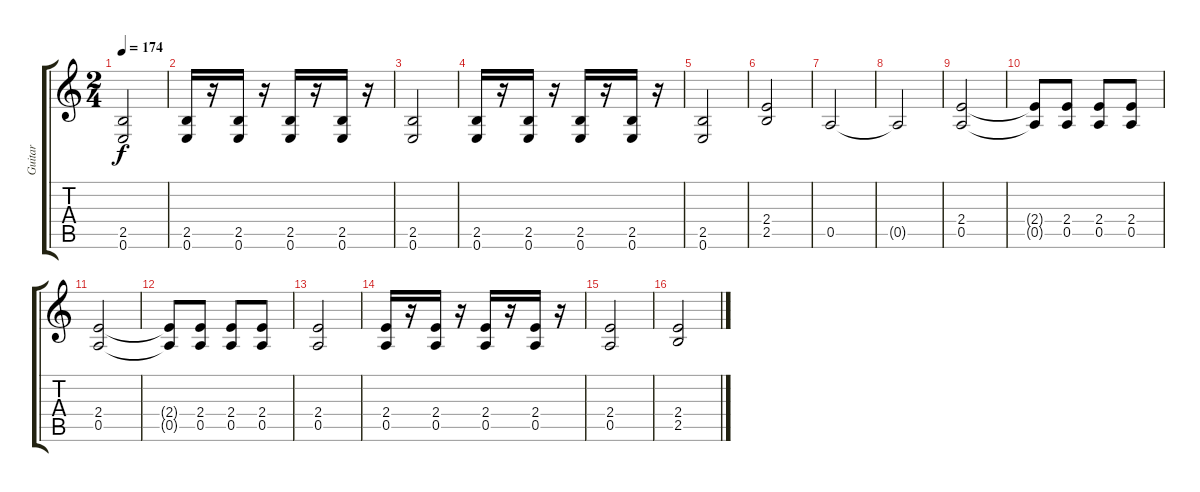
\track ("Guitar" "Guitar") {instrument distortionguitar}
\staff {score tabs}
\tuning (E4 B3 G3 D3 A2 E2) {hide}
\ts (2 4)
\tempo 174
\clef g2
\ks c
(2.5 0.6).2{dy f} |
(2.5 0.6).16 r.16 (2.5 0.6).16 r.16 (2.5 0.6).16 r.16 (2.5 0.6).16 r.16 |
(2.5 0.6).2 |
(2.5 0.6).16 r.16 (2.5 0.6).16 r.16 (2.5 0.6).16 r.16 (2.5 0.6).16 r.16 |
(2.5 0.6).2 |
(2.4 2.5).2 |
0.5.2 |
0.5{t}.2 |
(2.4 0.5).2 |
(2.4{t} 0.5{t}).8 (2.4 0.5).8 (2.4 0.5).8 (2.4 0.5).8 |
(2.4 0.5).2 |
(2.4{t} 0.5{t}).8 (2.4 0.5).8 (2.4 0.5).8 (2.4 0.5).8 |
(2.4 0.5).2 |
(2.4 0.5).16 r.16 (2.4 0.5).16 r.16 (2.4 0.5).16 r.16 (2.4 0.5).16 r.16 |
(2.4 0.5).2 |
(2.4 2.5).2
